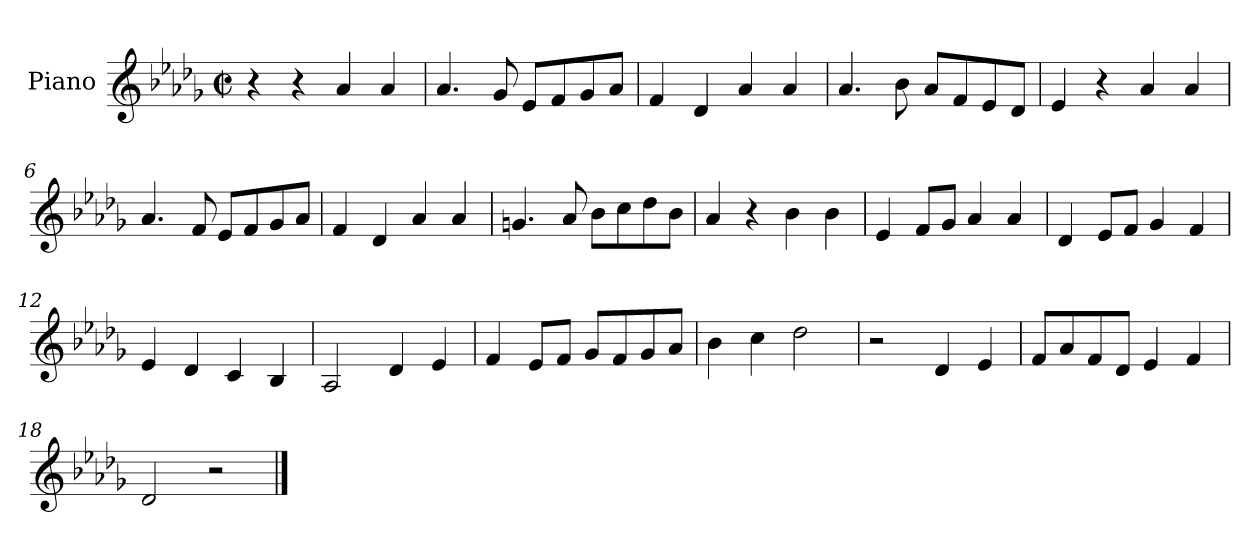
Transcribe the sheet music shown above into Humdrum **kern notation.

**kern
*part1
*staff1
*I"Piano
*I'Pno
*clefG2
*k[b-e-a-d-g-]
*M2/2
*met(c|)
=1
4r
4r
4a-/
4a-/
=2
4.a-/
8g-/
8e-/L
8f/
8g-/
8a-/J
=3
4f/
4d-/
4a-/
4a-/
=4
4.a-/
8b-\
8a-/L
8f/
8e-/
8d-/J
=5
4e-/
4r
4a-/
4a-/
=6
4.a-/
8f/
8e-/L
8f/
8g-/
8a-/J
=7
4f/
4d-/
4a-/
4a-/
=8
4.gn/
8a-/
8b-\L
8cc\
8dd-\
8b-\J
=9
4a-/
4r
4b-\
4b-\
=10
4e-/
8f/L
8g-/J
4a-/
4a-/
=11
4d-/
8e-/L
8f/J
4g-/
4f/
=12
4e-/
4d-/
4c/
4B-/
=13
2A-/
4d-/
4e-/
=14
4f/
8e-/L
8f/J
8g-/L
8f/
8g-/
8a-/J
=15
4b-\
4cc\
2dd-\
=16
2r
4d-/
4e-/
=17
8f/L
8a-/
8f/
8d-/J
4e-/
4f/
=18
2d-/
2r
==
*-
